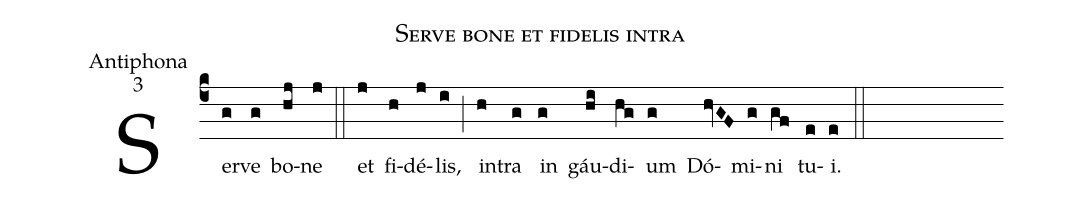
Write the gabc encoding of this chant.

name:Serve bone et fidelis intra;
office-part:Antiphona;
mode:3;
%%
(c4) Ser(g)ve(g) bo(hj)ne(j) (::) et(j) fi(h)dé(j)lis,(i) (;) in(h)tra(g) in(g) gáu(hi)di(hg)um(g) Dó(hvGF)mi(g)ni(gf) tu(e)i.(e) (::)
